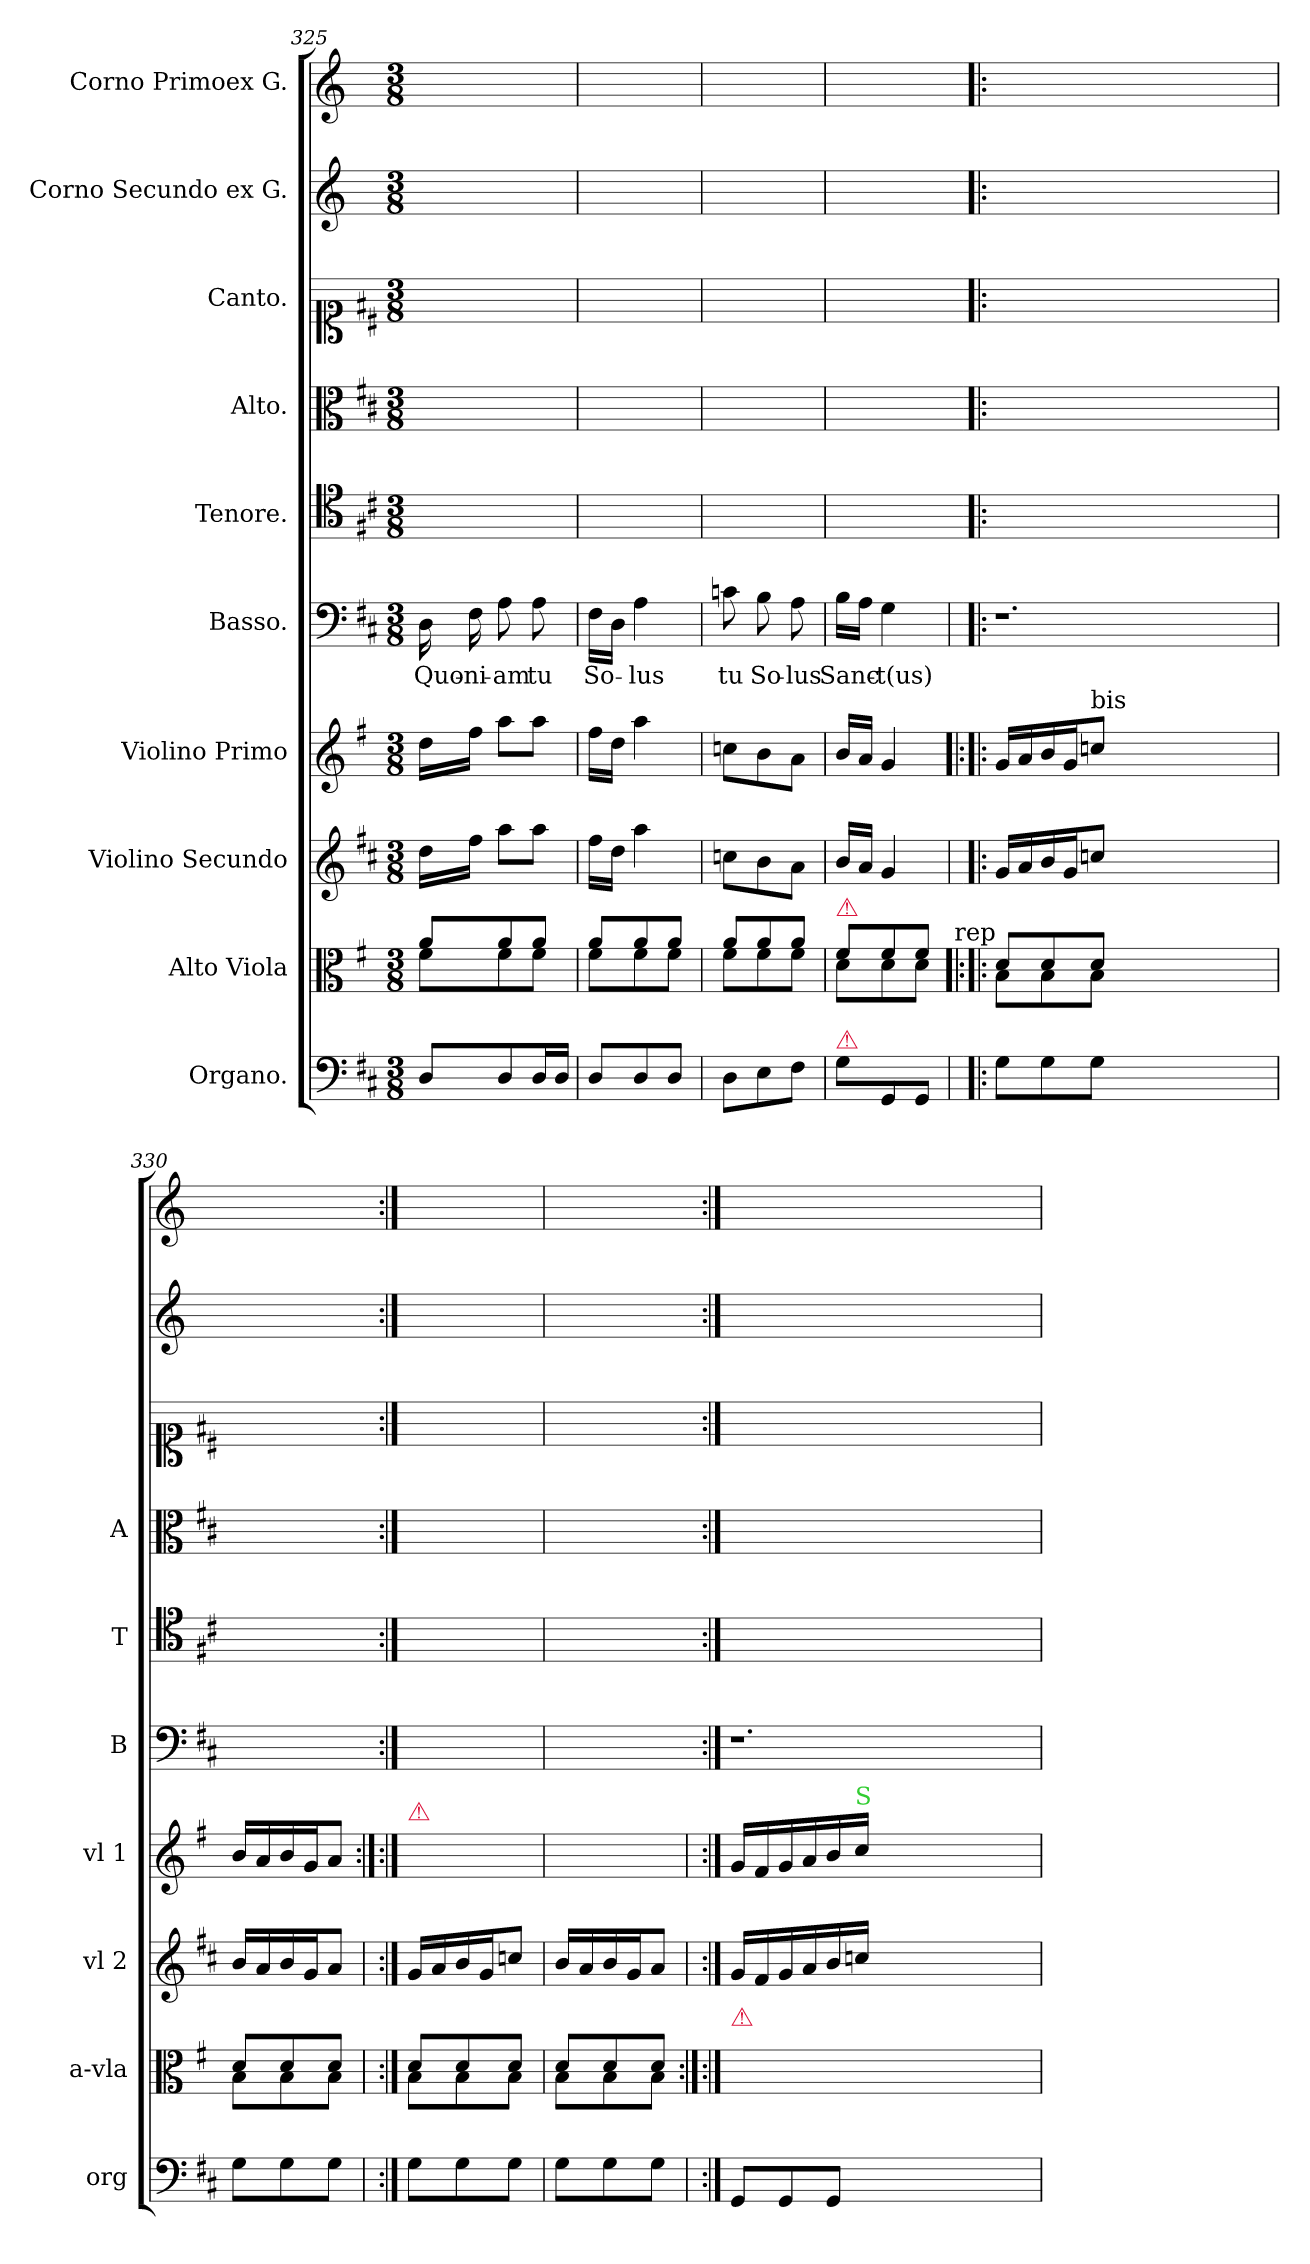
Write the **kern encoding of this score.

**kern	**kern	**kern	**kern	**kern	**text	**kern	**kern	**kern	**kern	**kern
*part10	*part9	*part8	*part7	*part6	*part6	*part5	*part4	*part3	*part2	*part1
*staff10	*staff9	*staff8	*staff7	*staff6	*staff6	*staff5	*staff4	*staff3	*staff2	*staff1
*I"Organo.	*I"Alto Viola	*I"Violino Secundo	*I"Violino Primo	*I"Basso.	*	*I"Tenore.	*I"Alto.	*I"Canto.	*I"Corno Secundo ex G.	*I"Corno Primoex G.
*I'org	*I'a-vla	*I'vl 2	*I'vl 1	*I'B	*	*I'T	*I'A	*	*	*
*clefF4	*clefC3	*clefG2	*clefG2	*clefF4	*	*clefC4	*clefC3	*clefC1	*clefG2	*clefG2
*	*	*	*	*	*	*	*	*	*ITrd3c5	*ITrd3c5
*k[f#c#]	*k[f#]	*k[f#c#]	*k[f#]	*k[f#c#]	*	*k[f#c#]	*k[f#c#]	*k[f#c#]	*k[f#]	*k[f#]
*M3/8	*M3/8	*M3/8	*M3/8	*M3/8	*	*M3/8	*M3/8	*M3/8	*M3/8	*M3/8
=325	=325	=325	=325	=325	=325	=325	=325	=325	=325	=325
*	*^	*	*	*	*	*	*	*	*	*
8D/L	8a/L	8f#\L	16dd\LL	16dd\LL	16D\	Quo-	4.ryy	4.ryy	4.ryy	4.ryy	4.ryy
.	.	.	16ff#\JJ	16ff#\JJ	16F#\	-ni-	.	.	.	.	.
8D/	8a/	8f#\	8aa\L	8aa\L	8A\	-am	.	.	.	.	.
16D/L	8a/J	8f#\J	8aa\J	8aa\J	8A\	tu	.	.	.	.	.
16D/JJ	.	.	.	.	.	.	.	.	.	.	.
=326	=326	=326	=326	=326	=326	=326	=326	=326	=326	=326	=326
8D/L	8a/L	8f#\L	16ff#\LL	16ff#\LL	16F#\LL	So-	4.ryy	4.ryy	4.ryy	4.ryy	4.ryy
.	.	.	16dd\JJ	16dd\JJ	16D\JJ	.	.	.	.	.	.
8D/	8a/	8f#\	4aa\	4aa\	4A\	-lus	.	.	.	.	.
8D/J	8a/J	8f#\J	.	.	.	.	.	.	.	.	.
=327	=327	=327	=327	=327	=327	=327	=327	=327	=327	=327	=327
8D\L	8a/L	8f#\L	8ccn\L	8ccn\L	8cn\	tu	4.ryy	4.ryy	4.ryy	4.ryy	4.ryy
8E\	8a/	8f#\	8b\	8b\	8B\	So-	.	.	.	.	.
8F#\J	8a/J	8f#\J	8a\J	8a\J	8A\	-lus	.	.	.	.	.
=328	=328	=328	=328	=328	=328	=328	=328	=328	=328	=328	=328
!	!LO:TX:a:color=crimson:t=⚠	!	!	!	!	!	!	!	!	!	!
!LO:TX:a:color=crimson:t=⚠	!	!	!	!	!	!	!	!	!	!	!
8G\L	8f#/L	8d\L	16b/LL	16b/LL	16B\LL	Sanc-	4.ryy	4.ryy	4.ryy	4.ryy	4.ryy
.	.	.	16a/JJ	16a/JJ	16A\JJ	.	.	.	.	.	.
8GG/	8f#/	8d\	4g/	4g/	4G\	-t(us)	.	.	.	.	.
8GG/J	8f#/J	8d\J	.	.	.	.	.	.	.	.	.
=329	=329!|:	=329!|:	=329	=329!|:	=329	=329	=329	=329	=329	=329	=329
!	!LO:TX:a:rj:t=rep	!	!	!	!	!	!	!	!	!	!
8G\L	8d/L	8B\L	16g/LL	16g/LL	1.r	.	4.ryy	4.ryy	4.ryy	4.ryy	4.ryy
.	.	.	16a/	16a/	.	.	.	.	.	.	.
8G\	8d/	8B\	16b/	16b/	.	.	.	.	.	.	.
.	.	.	16g/J	16g/J	.	.	.	.	.	.	.
!	!	!	!	!LO:TX:a:t=bis	!	!	!	!	!	!	!
8G\J	8d/J	8B\J	8ccn/J	8ccn/J	.	.	.	.	.	.	.
1ryy	1ryy	1ryy	1ryy	1ryy	.	.	1ryy	1ryy	1ryy	1ryy	1ryy
8ryy	8ryy	8ryy	8ryy	8ryy	.	.	8ryy	8ryy	8ryy	8ryy	8ryy
=330	=330	=330	=330	=330	=330	=330	=330	=330	=330	=330	=330
8G\L	8d/L	8B\L	16b/LL	16b/LL	4.ryy	.	4.ryy	4.ryy	4.ryy	4.ryy	4.ryy
.	.	.	16a/	16a/	.	.	.	.	.	.	.
8G\	8d/	8B\	16b/	16b/	.	.	.	.	.	.	.
.	.	.	16g/J	16g/J	.	.	.	.	.	.	.
8G\J	8d/J	8B\J	8a/J	8a/J	.	.	.	.	.	.	.
=331	=331	=331	=331	=331:|!	=331	=331	=331	=331	=331	=331	=331
!	!	!	!	!LO:TX:a:color=crimson:t=⚠	!	!	!	!	!	!	!
8G\L	8d/L	8B\L	16g/LL	16g/LLyy	4.ryy	.	4.ryy	4.ryy	4.ryy	4.ryy	4.ryy
.	.	.	16a/	16a/yy	.	.	.	.	.	.	.
8G\	8d/	8B\	16b/	16b/yy	.	.	.	.	.	.	.
.	.	.	16g/J	16g/Jyy	.	.	.	.	.	.	.
8G\J	8d/J	8B\J	8ccn/J	8ccn/Jyy	.	.	.	.	.	.	.
=332	=332	=332	=332	=332	=332	=332	=332	=332	=332	=332	=332
8G\L	8d/L	8B\L	16b/LL	16b/LLyy	4.ryy	.	4.ryy	4.ryy	4.ryy	4.ryy	4.ryy
.	.	.	16a/	16a/yy	.	.	.	.	.	.	.
8G\	8d/	8B\	16b/	16b/yy	.	.	.	.	.	.	.
.	.	.	16g/J	16g/Jyy	.	.	.	.	.	.	.
8G\J	8d/J	8B\J	8a/J	8a/Jyy	.	.	.	.	.	.	.
=333	=333:|!	=333:|!	=333	=333	=333	=333	=333	=333	=333	=333	=333
!	!LO:TX:a:color=crimson:t=⚠	!	!	!	!	!	!	!	!	!	!
8GG/L	8d/Lyy	8B\Lyy	16g/LL	16g/LL	1.r	.	4.ryy	4.ryy	4.ryy	4.ryy	4.ryy
.	.	.	16f#/	16f#/	.	.	.	.	.	.	.
8GG/	8d/yy	8B\yy	16g/	16g/	.	.	.	.	.	.	.
.	.	.	16a/	16a/	.	.	.	.	.	.	.
8GG/J	8d/Jyy	8B\Jyy	16b/	16b/	.	.	.	.	.	.	.
!	!	!	!	!LO:TX:a:color=limegreen:t=S	!	!	!	!	!	!	!
.	.	.	16ccn/JJ	16cc/JJ	.	.	.	.	.	.	.
1ryy	1ryy	1ryy	1ryy	1ryy	.	.	1ryy	1ryy	1ryy	1ryy	1ryy
8ryy	8ryy	8ryy	8ryy	8ryy	.	.	8ryy	8ryy	8ryy	8ryy	8ryy
*	*v	*v	*	*	*	*	*	*	*	*	*
=	=	=	=	=	=	=	=	=	=	=
*-	*-	*-	*-	*-	*-	*-	*-	*-	*-	*-
